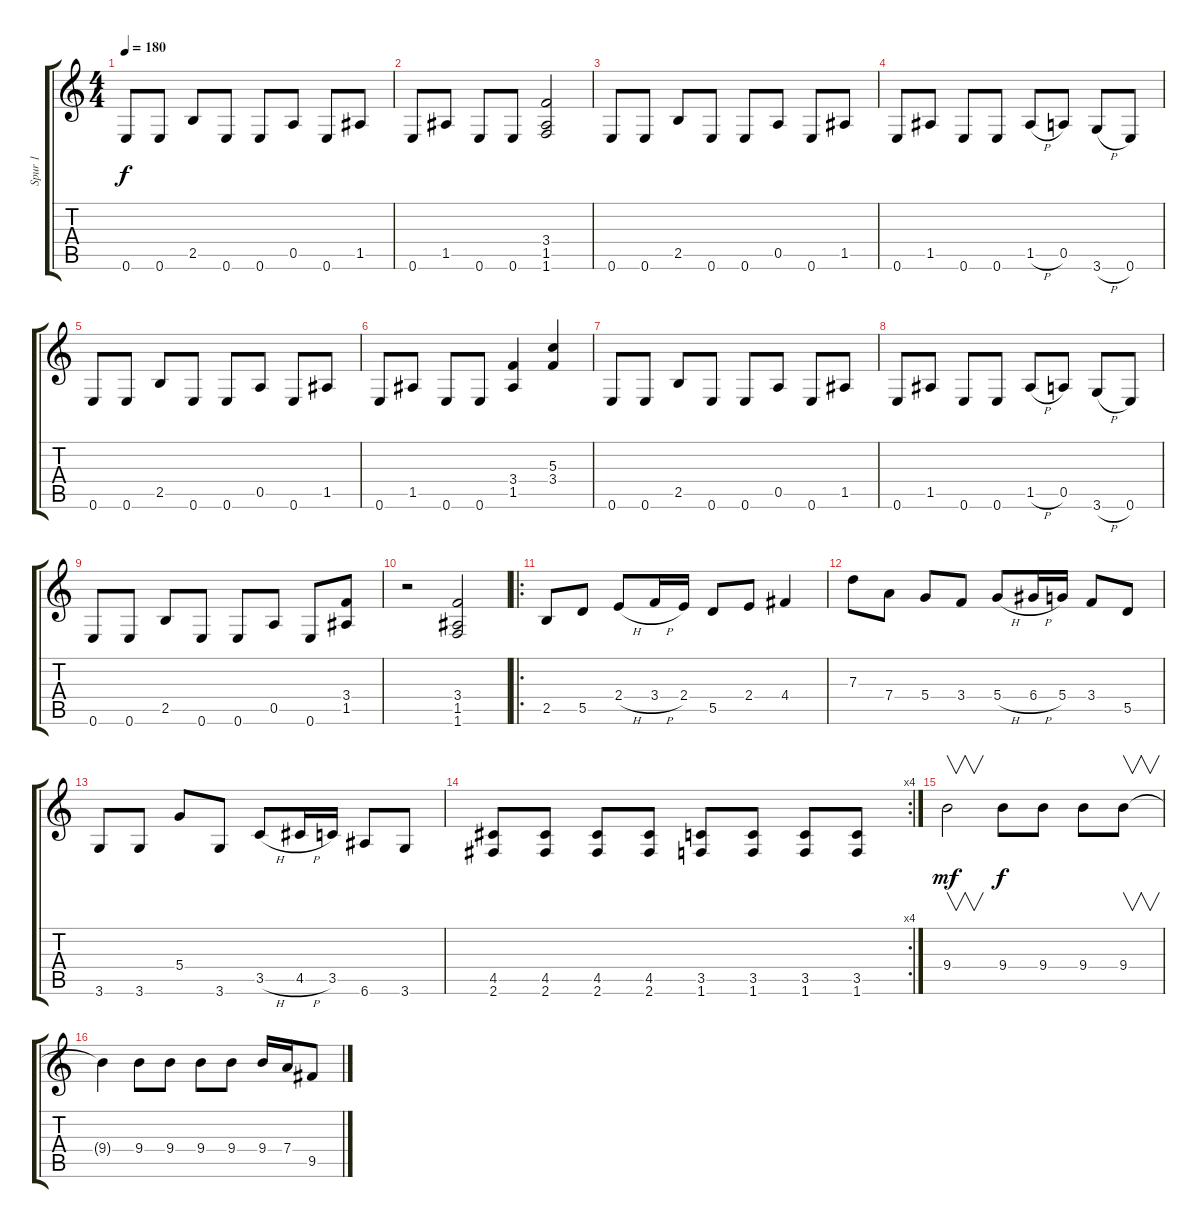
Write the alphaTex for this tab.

\track ("Spur 1" "Spur 1") {instrument distortionguitar}
\staff {score tabs}
\tuning (E4 B3 G3 D3 A2 E2) {hide}
\ts (4 4)
\tempo 180
\clef g2
\ks c
0.6.8{dy f} 0.6.8 2.5.8 0.6.8 0.6.8 0.5.8 0.6.8 1.5.8 |
0.6.8 1.5.8 0.6.8 0.6.8 (3.4 1.5 1.6).2 |
0.6.8 0.6.8 2.5.8 0.6.8 0.6.8 0.5.8 0.6.8 1.5.8 |
0.6.8 1.5.8 0.6.8 0.6.8 1.5{h}.8 0.5.8 3.6{h}.8 0.6.8 |
0.6.8 0.6.8 2.5.8 0.6.8 0.6.8 0.5.8 0.6.8 1.5.8 |
0.6.8 1.5.8 0.6.8 0.6.8 (3.4 1.5).4 (5.3 3.4).4 |
0.6.8 0.6.8 2.5.8 0.6.8 0.6.8 0.5.8 0.6.8 1.5.8 |
0.6.8 1.5.8 0.6.8 0.6.8 1.5{h}.8 0.5.8 3.6{h}.8 0.6.8 |
0.6.8 0.6.8 2.5.8 0.6.8 0.6.8 0.5.8 0.6.8 (3.4 1.5).8 |
r.2 (3.4 1.5 1.6).2 |
\ro
2.5.8 5.5.8 2.4{h}.8 3.4{h}.16 2.4.16 5.5.8 2.4.8 4.4.4 |
7.3.8 7.4.8 5.4.8 3.4.8 5.4{h}.8 6.4{h}.16 5.4.16 3.4.8 5.5.8 |
3.6.8 3.6.8 5.4.8 3.6.8 3.5{h}.8 4.5{h}.16 3.5.16 6.6.8 3.6.8 |
\rc 4
(4.5 2.6).8 (4.5 2.6).8 (4.5 2.6).8 (4.5 2.6).8 (3.5 1.6).8 (3.5 1.6).8 (3.5 1.6).8 (3.5 1.6).8 |
9.4.2{v dy mf} 9.4.8{dy f} 9.4.8 9.4.8 9.4.8{v} |
9.4{t}.4 9.4.8 9.4.8 9.4.8 9.4.8 9.4.16 7.4.16 9.5.8
